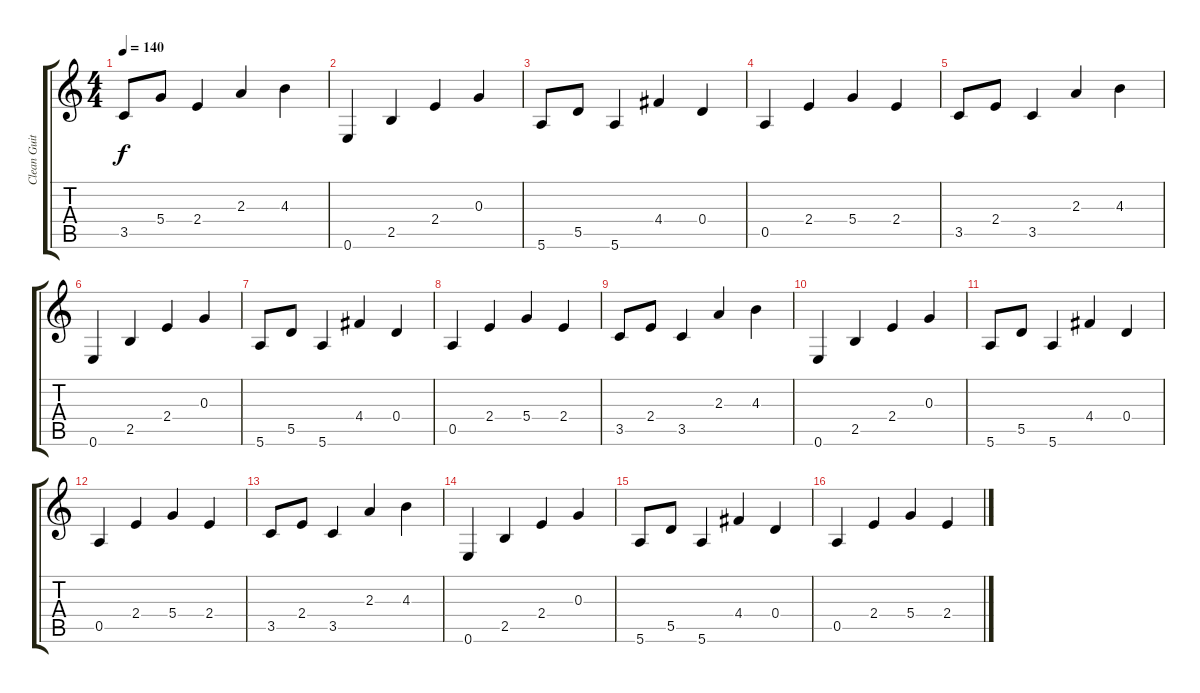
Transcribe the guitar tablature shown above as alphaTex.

\track ("Clean Guitar" "Clean Guit") {instrument acousticguitarsteel}
\staff {score tabs}
\tuning (E4 B3 G3 D3 A2 E2) {hide}
\ts (4 4)
\tempo 140
\clef g2
\ks c
3.5.8{dy f} 5.4.8 2.4.4 2.3.4 4.3.4 |
0.6.4{volume 11} 2.5.4 2.4.4 0.3.4 |
5.6.8 5.5.8 5.6.4 4.4.4 0.4.4 |
0.5.4 2.4.4 5.4.4 2.4.4 |
3.5.8 2.4.8 3.5.4 2.3.4 4.3.4 |
0.6.4 2.5.4 2.4.4 0.3.4 |
5.6.8 5.5.8 5.6.4 4.4.4 0.4.4 |
0.5.4 2.4.4 5.4.4 2.4.4 |
3.5.8 2.4.8 3.5.4 2.3.4 4.3.4 |
0.6.4 2.5.4 2.4.4 0.3.4 |
5.6.8 5.5.8 5.6.4 4.4.4 0.4.4 |
0.5.4 2.4.4 5.4.4 2.4.4 |
3.5.8 2.4.8 3.5.4 2.3.4 4.3.4 |
0.6.4 2.5.4 2.4.4 0.3.4 |
5.6.8 5.5.8 5.6.4 4.4.4 0.4.4 |
0.5.4 2.4.4 5.4.4 2.4.4
